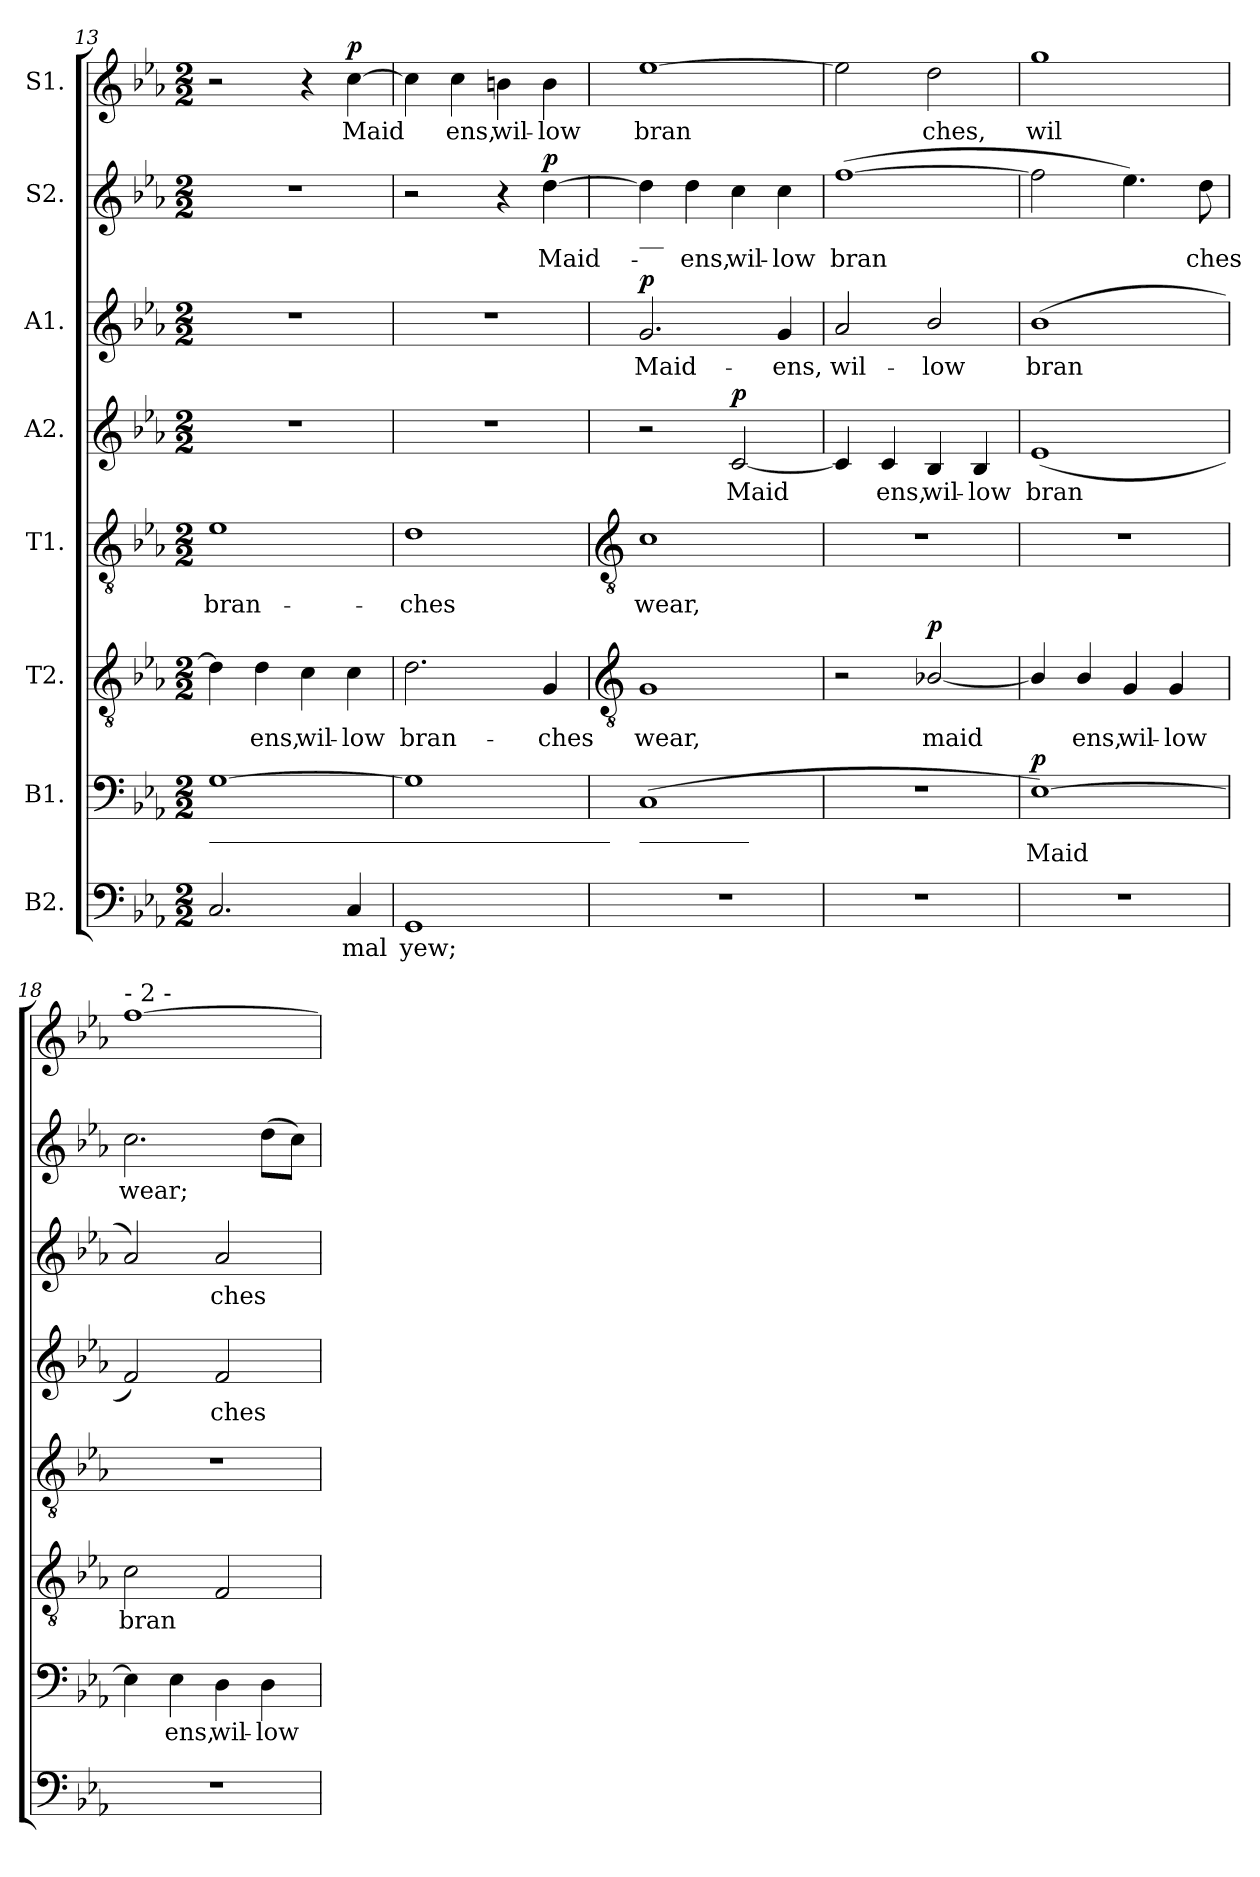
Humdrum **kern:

**kern	**text	**kern	**text	**dynam	**kern	**text	**dynam	**kern	**text	**kern	**text	**dynam	**kern	**text	**dynam	**kern	**text	**dynam	**kern	**text	**dynam
*part8	*part8	*part7	*part7	*part7	*part6	*part6	*part6	*part5	*part5	*part4	*part4	*part4	*part3	*part3	*part3	*part2	*part2	*part2	*part1	*part1	*part1
*staff8	*staff8	*staff7	*staff7	*staff7	*staff6	*staff6	*staff6	*staff5	*staff5	*staff4	*staff4	*staff4	*staff3	*staff3	*staff3	*staff2	*staff2	*staff2	*staff1	*staff1	*staff1
*I"B2.	*	*I"B1.	*	*	*I"T2.	*	*	*I"T1.	*	*I"A2.	*	*	*I"A1.	*	*	*I"S2.	*	*	*I"S1.	*	*
*clefF4	*	*clefF4	*	*	*clefGv2	*	*	*clefGv2	*	*clefG2	*	*	*clefG2	*	*	*clefG2	*	*	*clefG2	*	*
*k[b-e-a-]	*	*k[b-e-a-]	*	*	*k[b-e-a-]	*	*	*k[b-e-a-]	*	*k[b-e-a-]	*	*	*k[b-e-a-]	*	*	*k[b-e-a-]	*	*	*k[b-e-a-]	*	*
*E-:	*	*E-:	*	*	*E-:	*	*	*E-:	*	*E-:	*	*	*E-:	*	*	*E-:	*	*	*E-:	*	*
*M2/2	*	*M2/2	*	*	*M2/2	*	*	*M2/2	*	*M2/2	*	*	*M2/2	*	*	*M2/2	*	*	*M2/2	*	*
=13	=13	=13	=13	=13	=13	=13	=13	=13	=13	=13	=13	=13	=13	=13	=13	=13	=13	=13	=13	=13	=13
!	!	!LO:TX:b:t=_________________________________	!	!	!	!	!	!	!	!	!	!	!	!	!	!	!	!	!	!	!
!	!	!	!	!	!	!	!	!	!LO:LY:b	!	!	!	!	!	!	!	!	!	!	!	!
2.C	.	[1G	.	.	4d]	.	.	1e-	bran-	1r	.	.	1r	.	.	1r	.	.	2r	.	.
!	!	!	!	!	!	!LO:LY:b	!	!	!	!	!	!	!	!	!	!	!	!	!	!	!
.	.	.	.	.	4d	ens,	.	.	.	.	.	.	.	.	.	.	.	.	.	.	.
!	!	!	!	!	!	!LO:LY:b	!	!	!	!	!	!	!	!	!	!	!	!	!	!	!
.	.	.	.	.	4c	wil-	.	.	.	.	.	.	.	.	.	.	.	.	4r	.	.
!	!LO:LY:b	!	!	!	!	!LO:LY:b	!	!	!	!	!	!	!	!	!	!	!	!	!	!LO:LY:b	!LO:DY:a
4C	mal	.	.	.	4c	-low	.	.	.	.	.	.	.	.	.	.	.	.	[4cc	Maid	p
=14	=14	=14	=14	=14	=14	=14	=14	=14	=14	=14	=14	=14	=14	=14	=14	=14	=14	=14	=14	=14	=14
!	!LO:LY:b	!	!	!	!	!LO:LY:b	!	!	!LO:LY:b	!	!	!	!	!	!	!	!	!	!	!	!
1GG	yew;	1G]	.	.	2.d	bran-	.	1d	-ches	1r	.	.	1r	.	.	2r	.	.	4cc]	.	.
!	!	!	!	!	!	!	!	!	!	!	!	!	!	!	!	!	!	!	!	!LO:LY:b	!
.	.	.	.	.	.	.	.	.	.	.	.	.	.	.	.	.	.	.	4cc	ens,	.
!	!	!	!	!	!	!	!	!	!	!	!	!	!	!	!	!	!	!	!	!LO:LY:b	!
.	.	.	.	.	.	.	.	.	.	.	.	.	.	.	.	4r	.	.	4bn	wil-	.
!	!	!	!	!	!	!LO:LY:b	!	!	!	!	!	!	!	!	!	!	!LO:LY:b	!LO:DY:a	!	!LO:LY:b	!
.	.	.	.	.	4G	-ches	.	.	.	.	.	.	.	.	.	[4dd	Maid-	p	4b	-low	.
!!LO:LB:g=z
=15	=15	=15	=15	=15	=15	=15	=15	=15	=15	=15	=15	=15	=15	=15	=15	=15	=15	=15	=15	=15	=15
*	*	*	*	*	*clefGv2	*	*	*clefGv2	*	*	*	*	*	*	*	*	*	*	*	*	*
!	!	!	!	!	!	!	!	!	!	!	!	!	!	!	!	!LO:TX:b:t=__	!	!	!	!	!
!	!	!LO:TX:b:t=_________	!	!	!	!	!	!	!	!	!	!	!	!	!	!	!	!	!	!	!
!	!	!	!	!	!	!LO:LY:b	!	!	!LO:LY:b	!	!	!	!	!LO:LY:b	!LO:DY:b	!	!	!	!	!LO:LY:b	!
1r	.	(>1C	.	.	1G	wear,	.	1c	wear,	2r	.	.	2.g	Maid-	p	4dd]	.	.	[1ee-	bran	.
!	!	!	!	!	!	!	!	!	!	!	!	!	!	!	!	!	!LO:LY:b	!	!	!	!
.	.	.	.	.	.	.	.	.	.	.	.	.	.	.	.	4dd	-ens,	.	.	.	.
!	!	!	!	!	!	!	!	!	!	!	!LO:LY:b	!LO:DY:a	!	!	!	!	!LO:LY:b	!	!	!	!
.	.	.	.	.	.	.	.	.	.	[2c	Maid	p	.	.	.	4cc	wil-	.	.	.	.
!	!	!	!	!	!	!	!	!	!	!	!	!	!	!LO:LY:b	!	!	!LO:LY:b	!	!	!	!
.	.	.	.	.	.	.	.	.	.	.	.	.	4g	-ens,	.	4cc	-low	.	.	.	.
=16	=16	=16	=16	=16	=16	=16	=16	=16	=16	=16	=16	=16	=16	=16	=16	=16	=16	=16	=16	=16	=16
!	!	!	!	!	!	!	!	!	!	!	!	!	!	!LO:LY:b	!	!	!LO:LY:b	!	!	!	!
1r	.	1r	.	.	2r	.	.	1r	.	4c]	.	.	2a-	wil-	.	(>[1ff	bran	.	2ee-]	.	.
!	!	!	!	!	!	!	!	!	!	!	!LO:LY:b	!	!	!	!	!	!	!	!	!	!
.	.	.	.	.	.	.	.	.	.	4c	ens,	.	.	.	.	.	.	.	.	.	.
!	!	!	!	!	!	!LO:LY:b	!LO:DY:a	!	!	!	!LO:LY:b	!	!	!LO:LY:b	!	!	!	!	!	!LO:LY:b	!
.	.	.	.	.	[2B-X/	maid	p	.	.	4B-	wil-	.	2b-/	-low	.	.	.	.	2dd	ches,	.
!	!	!	!	!	!	!	!	!	!	!	!LO:LY:b	!	!	!	!	!	!	!	!	!	!
.	.	.	.	.	.	.	.	.	.	4B-	-low	.	.	.	.	.	.	.	.	.	.
=17	=17	=17	=17	=17	=17	=17	=17	=17	=17	=17	=17	=17	=17	=17	=17	=17	=17	=17	=17	=17	=17
!	!	!	!LO:LY:b	!LO:DY:a	!	!	!	!	!	!	!LO:LY:b	!	!	!LO:LY:b	!	!	!	!	!	!LO:LY:b	!
1r	.	[1E-)	Maid	p	4B-/]	.	.	1r	.	(<1e-	bran	.	(<1b-	bran	.	2ff]	.	.	1gg	wil	.
!	!	!	!	!	!	!LO:LY:b	!	!	!	!	!	!	!	!	!	!	!	!	!	!	!
.	.	.	.	.	4B-/	ens,	.	.	.	.	.	.	.	.	.	.	.	.	.	.	.
!	!	!	!	!	!	!LO:LY:b	!	!	!	!	!	!	!	!	!	!	!	!	!	!	!
.	.	.	.	.	4G/	wil-	.	.	.	.	.	.	.	.	.	4.ee-)	.	.	.	.	.
!	!	!	!	!	!	!LO:LY:b	!	!	!	!	!	!	!	!	!	!	!	!	!	!	!
.	.	.	.	.	4G	-low	.	.	.	.	.	.	.	.	.	.	.	.	.	.	.
!	!	!	!	!	!	!	!	!	!	!	!	!	!	!	!	!	!LO:LY:b	!	!	!	!
.	.	.	.	.	.	.	.	.	.	.	.	.	.	.	.	8dd	ches	.	.	.	.
=18	=18	=18	=18	=18	=18	=18	=18	=18	=18	=18	=18	=18	=18	=18	=18	=18	=18	=18	=18	=18	=18
!	!	!	!	!	!	!	!	!	!	!	!	!	!	!	!	!	!	!	!LO:TX:a:t=- 2 -	!	!
!	!	!	!	!	!	!LO:LY:b	!	!	!	!	!	!	!	!	!	!	!LO:LY:b	!	!	!	!
1r	.	4E-]	.	.	2c	bran	.	1r	.	2f)	.	.	2a-)	.	.	2.cc	wear;	.	[1ff	.	.
!	!	!	!LO:LY:b	!	!	!	!	!	!	!	!	!	!	!	!	!	!	!	!	!	!
.	.	4E-	ens,	.	.	.	.	.	.	.	.	.	.	.	.	.	.	.	.	.	.
!	!	!	!LO:LY:b	!	!	!	!	!	!	!	!LO:LY:b	!	!	!LO:LY:b	!	!	!	!	!	!	!
.	.	4D	wil-	.	2F	.	.	.	.	2f	ches	.	2a-	ches	.	.	.	.	.	.	.
!	!	!	!LO:LY:b	!	!	!	!	!	!	!	!	!	!	!	!	!	!	!	!	!	!
.	.	4D	-low	.	.	.	.	.	.	.	.	.	.	.	.	(>8ddL	.	.	.	.	.
.	.	.	.	.	.	.	.	.	.	.	.	.	.	.	.	8ccJ)	.	.	.	.	.
=	=	=	=	=	=	=	=	=	=	=	=	=	=	=	=	=	=	=	=	=	=
*-	*-	*-	*-	*-	*-	*-	*-	*-	*-	*-	*-	*-	*-	*-	*-	*-	*-	*-	*-	*-	*-
